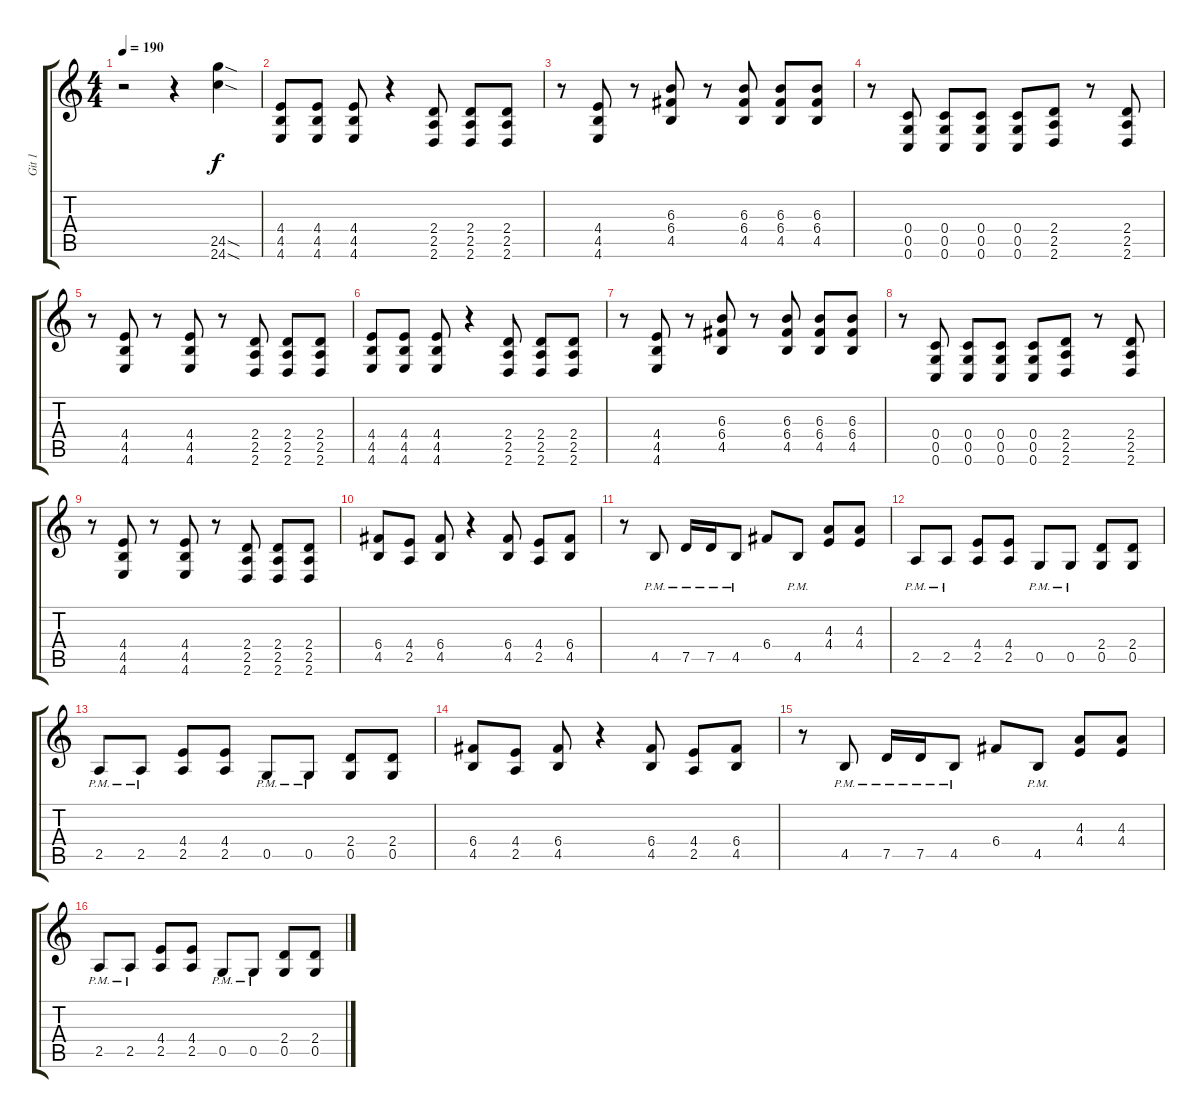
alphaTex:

\track ("Git 1" "Git 1") {instrument distortionguitar}
\staff {score tabs}
\tuning (D4 A3 F3 C3 G2 C2) {hide}
\ts (4 4)
\tempo 190
\clef g2
\ks c
r.2{dy f} r.4 (24.5{sod} 24.6{sod}).4 |
(4.4 4.5 4.6).8 (4.4 4.5 4.6).8 (4.4 4.5 4.6).8 r.4 (2.4 2.5 2.6).8 (2.4 2.5 2.6).8 (2.4 2.5 2.6).8 |
r.8 (4.4 4.5 4.6).8 r.8 (6.3 6.4 4.5).8 r.8 (6.3 6.4 4.5).8 (6.3 6.4 4.5).8 (6.3 6.4 4.5).8 |
r.8 (0.4 0.5 0.6).8 (0.4 0.5 0.6).8 (0.4 0.5 0.6).8 (0.4 0.5 0.6).8 (2.4 2.5 2.6).8 r.8 (2.4 2.5 2.6).8 |
r.8 (4.4 4.5 4.6).8 r.8 (4.4 4.5 4.6).8 r.8 (2.4 2.5 2.6).8 (2.4 2.5 2.6).8 (2.4 2.5 2.6).8 |
(4.4 4.5 4.6).8 (4.4 4.5 4.6).8 (4.4 4.5 4.6).8 r.4 (2.4 2.5 2.6).8 (2.4 2.5 2.6).8 (2.4 2.5 2.6).8 |
r.8 (4.4 4.5 4.6).8 r.8 (6.3 6.4 4.5).8 r.8 (6.3 6.4 4.5).8 (6.3 6.4 4.5).8 (6.3 6.4 4.5).8 |
r.8 (0.4 0.5 0.6).8 (0.4 0.5 0.6).8 (0.4 0.5 0.6).8 (0.4 0.5 0.6).8 (2.4 2.5 2.6).8 r.8 (2.4 2.5 2.6).8 |
r.8 (4.4 4.5 4.6).8 r.8 (4.4 4.5 4.6).8 r.8 (2.4 2.5 2.6).8 (2.4 2.5 2.6).8 (2.4 2.5 2.6).8 |
(6.4 4.5).8 (4.4 2.5).8 (6.4 4.5).8 r.4 (6.4 4.5).8 (4.4 2.5).8 (6.4 4.5).8 |
r.8 4.5{pm}.8 7.5{pm}.16 7.5{pm}.16 4.5{pm}.8 6.4.8 4.5{pm}.8 (4.3 4.4).8 (4.3 4.4).8 |
2.5{pm}.8 2.5{pm}.8 (4.4 2.5).8 (4.4 2.5).8 0.5{pm}.8 0.5{pm}.8 (2.4 0.5).8 (2.4 0.5).8 |
2.5{pm}.8 2.5{pm}.8 (4.4 2.5).8 (4.4 2.5).8 0.5{pm}.8 0.5{pm}.8 (2.4 0.5).8 (2.4 0.5).8 |
(6.4 4.5).8 (4.4 2.5).8 (6.4 4.5).8 r.4 (6.4 4.5).8 (4.4 2.5).8 (6.4 4.5).8 |
r.8 4.5{pm}.8 7.5{pm}.16 7.5{pm}.16 4.5{pm}.8 6.4.8 4.5{pm}.8 (4.3 4.4).8 (4.3 4.4).8 |
2.5{pm}.8 2.5{pm}.8 (4.4 2.5).8 (4.4 2.5).8 0.5{pm}.8 0.5{pm}.8 (2.4 0.5).8 (2.4 0.5).8
